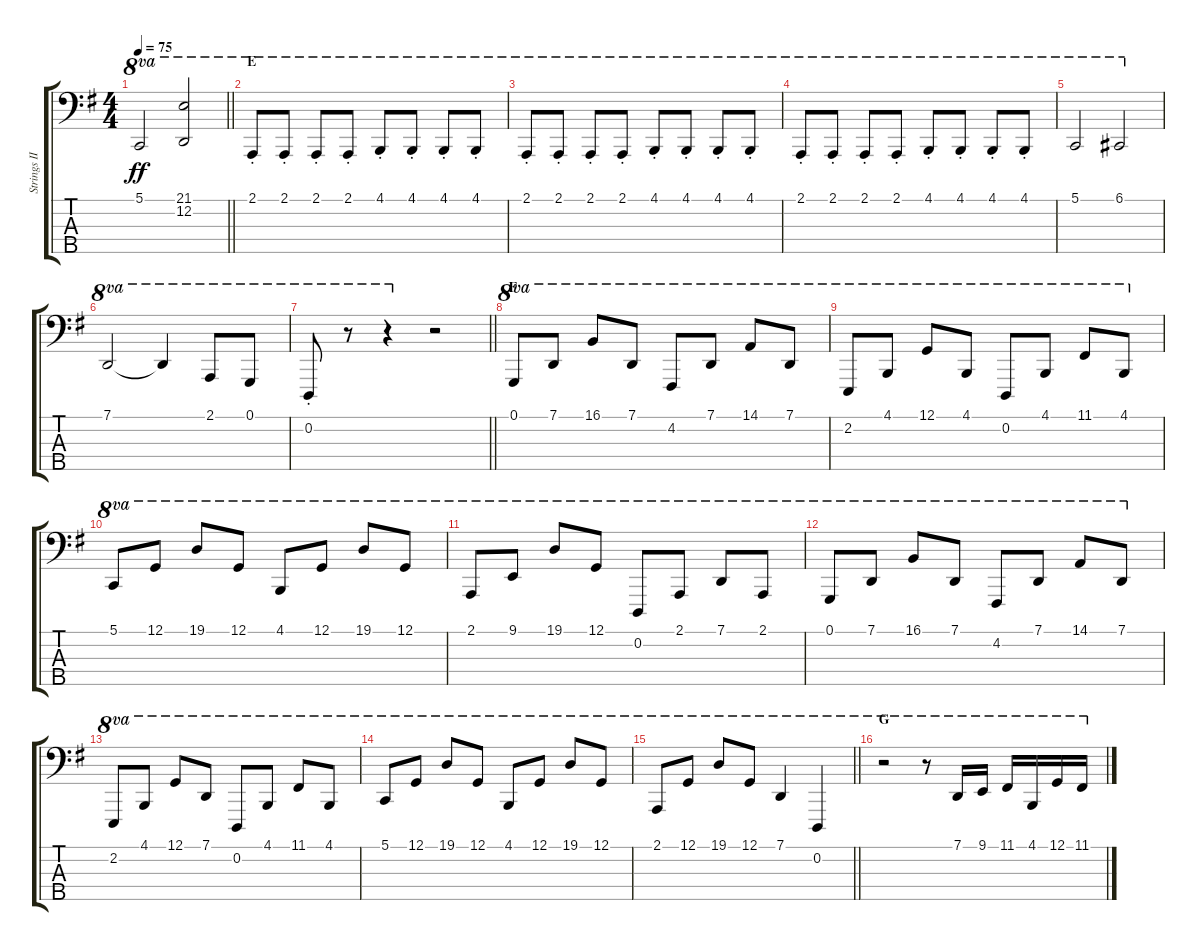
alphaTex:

\track ("Strings III" "Strings II") {instrument stringensemble1}
\staff {score tabs}
\tuning (G2 D2 A1 E1 B0) {hide}
\ts (4 4)
\tempo 75
\clef f4
\barLineRight lightlight
\ks g
5.1.2{ot 8va dy ff} (21.1 12.2).2{ot 8va} |
\section ("" "E")
2.1{st}.8{ot 8va} 2.1{st}.8{ot 8va} 2.1{st}.8{ot 8va} 2.1{st}.8{ot 8va} 4.1{st}.8{ot 8va} 4.1{st}.8{ot 8va} 4.1{st}.8{ot 8va} 4.1{st}.8{ot 8va} |
2.1{st}.8{ot 8va} 2.1{st}.8{ot 8va} 2.1{st}.8{ot 8va} 2.1{st}.8{ot 8va} 4.1{st}.8{ot 8va} 4.1{st}.8{ot 8va} 4.1{st}.8{ot 8va} 4.1{st}.8{ot 8va} |
2.1{st}.8{ot 8va} 2.1{st}.8{ot 8va} 2.1{st}.8{ot 8va} 2.1{st}.8{ot 8va} 4.1{st}.8{ot 8va} 4.1{st}.8{ot 8va} 4.1{st}.8{ot 8va} 4.1{st}.8{ot 8va} |
5.1.2{ot 8va} 6.1.2{ot 8va} |
7.1.2{ot 8va} 7.1{t}.4{ot 8va} 2.1.8{ot 8va} 0.1.8{ot 8va} |
\barLineRight lightlight
0.2{st}.8{ot 8va} r.8{ot 8va} r.4{ot 8va} r.2 |
\section ("" "F")
0.1.8{ot 8va} 7.1.8{ot 8va} 16.1.8{ot 8va} 7.1.8{ot 8va} 4.2.8{ot 8va} 7.1.8{ot 8va} 14.1.8{ot 8va} 7.1.8{ot 8va} |
2.2.8{ot 8va} 4.1.8{ot 8va} 12.1.8{ot 8va} 4.1.8{ot 8va} 0.2.8{ot 8va} 4.1.8{ot 8va} 11.1.8{ot 8va} 4.1.8{ot 8va} |
5.1.8{ot 8va} 12.1.8{ot 8va} 19.1.8{ot 8va} 12.1.8{ot 8va} 4.1.8{ot 8va} 12.1.8{ot 8va} 19.1.8{ot 8va} 12.1.8{ot 8va} |
2.1.8{ot 8va} 9.1.8{ot 8va} 19.1.8{ot 8va} 12.1.8{ot 8va} 0.2.8{ot 8va} 2.1.8{ot 8va} 7.1.8{ot 8va} 2.1.8{ot 8va} |
0.1.8{ot 8va} 7.1.8{ot 8va} 16.1.8{ot 8va} 7.1.8{ot 8va} 4.2.8{ot 8va} 7.1.8{ot 8va} 14.1.8{ot 8va} 7.1.8{ot 8va} |
2.2.8{ot 8va} 4.1.8{ot 8va} 12.1.8{ot 8va} 7.1.8{ot 8va} 0.2.8{ot 8va} 4.1.8{ot 8va} 11.1.8{ot 8va} 4.1.8{ot 8va} |
5.1.8{ot 8va} 12.1.8{ot 8va} 19.1.8{ot 8va} 12.1.8{ot 8va} 4.1.8{ot 8va} 12.1.8{ot 8va} 19.1.8{ot 8va} 12.1.8{ot 8va} |
\barLineRight lightlight
2.1.8{ot 8va} 12.1.8{ot 8va} 19.1.8{ot 8va} 12.1.8{ot 8va} 7.1.4{ot 8va} 0.2.4{ot 8va} |
\section ("" "G")
r.2{ot 8va} r.8{ot 8va} 7.1.16{ot 8va} 9.1.16{ot 8va} 11.1.16{ot 8va} 4.1.16{ot 8va} 12.1.16{ot 8va} 11.1.16{ot 8va}
